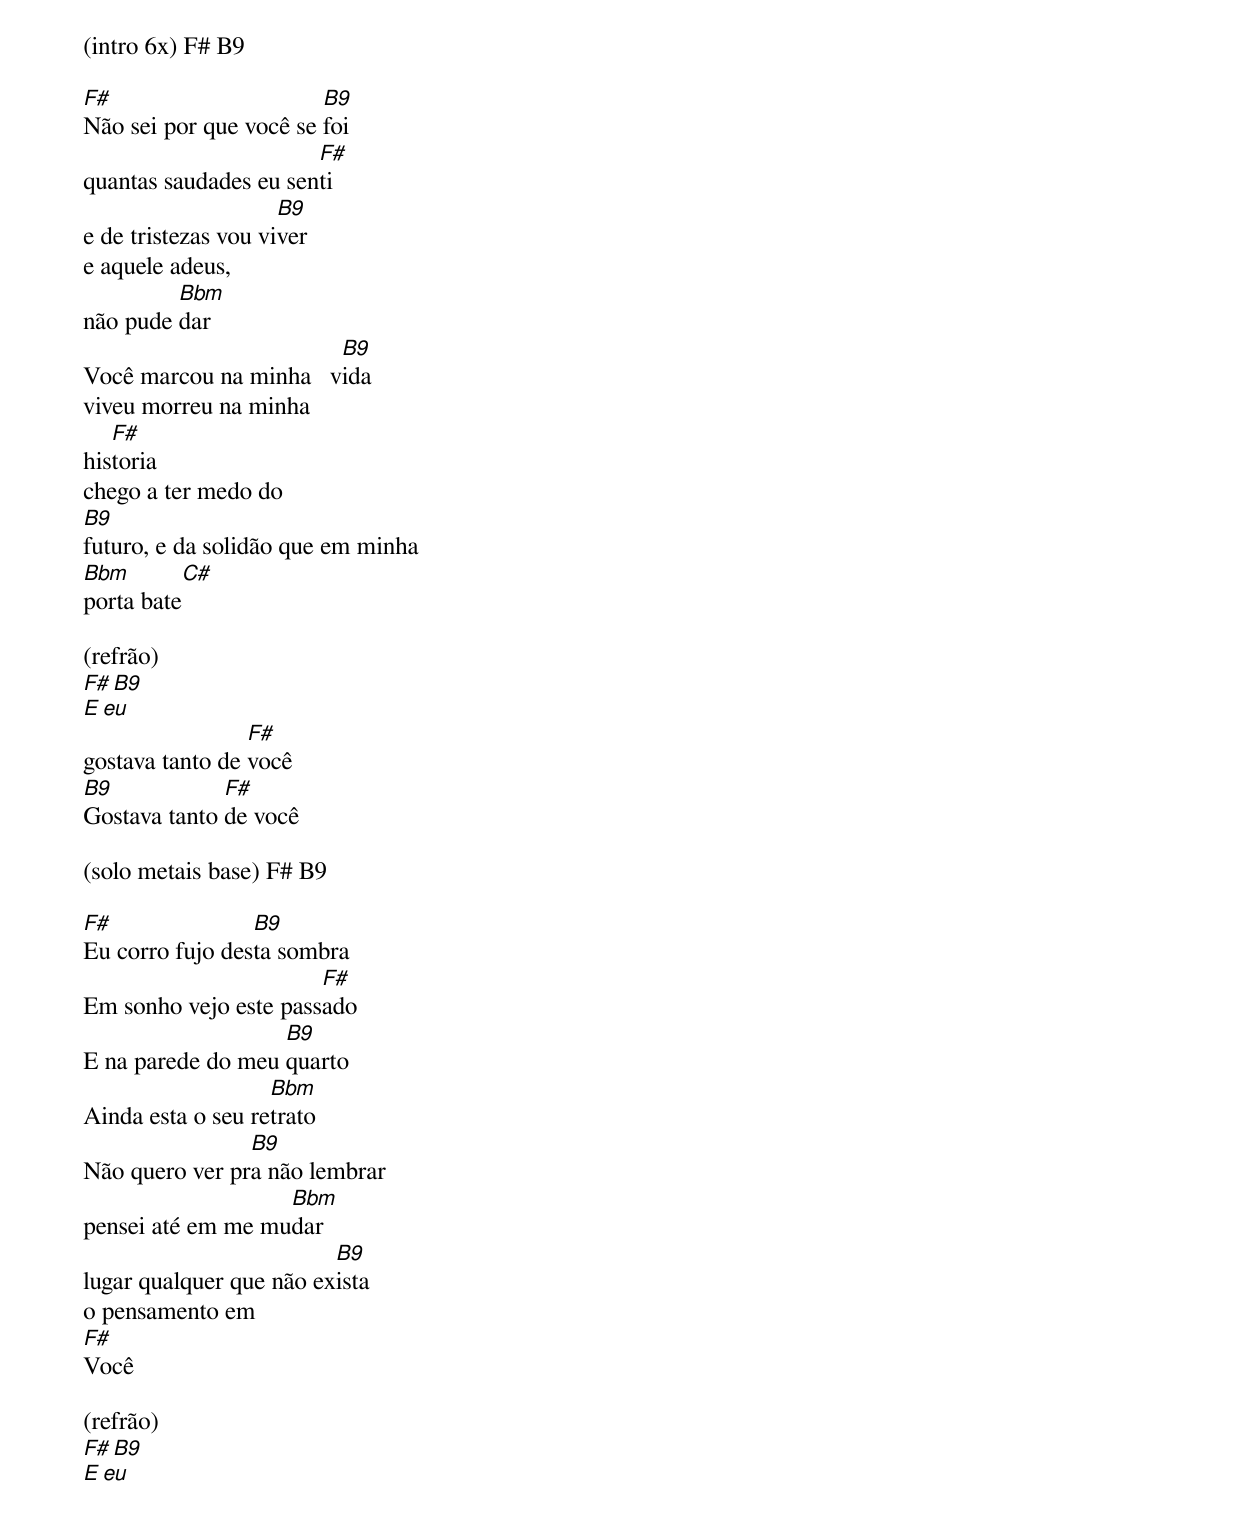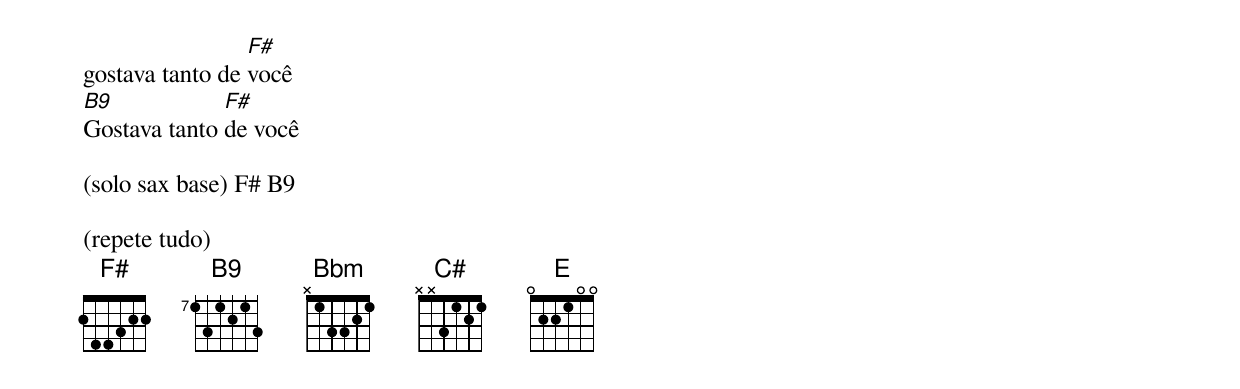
(intro 6x) F# B9

F#			B9
Não sei por que você se foi
		       F#
quantas saudades eu senti
		     B9
e de tristezas vou viver
e aquele adeus,
	 Bbm
não pude dar
			B9
Você marcou na minha   vida
viveu morreu na minha
   F#
historia
chego a ter medo do
B9
futuro, e da solidão que em minha
Bbm	  C#
porta bate

(refrão)
  F#   B9
E eu
		 F#
gostava tanto de você
B9            F#
Gostava tanto de você

(solo metais base) F# B9

F#		 B9
Eu corro fujo desta sombra
		       F#
Em sonho vejo este passado
		   B9
E na parede do meu quarto
	           Bbm
Ainda esta o seu retrato
		B9
Não quero ver pra não lembrar
                   Bbm
pensei até em me mudar
                         B9
lugar qualquer que não exista
o pensamento em
F#
Você

(refrão)
 F#   B9
E eu
		 F#
gostava tanto de você
B9            F#
Gostava tanto de você

(solo sax base) F# B9

(repete tudo)
